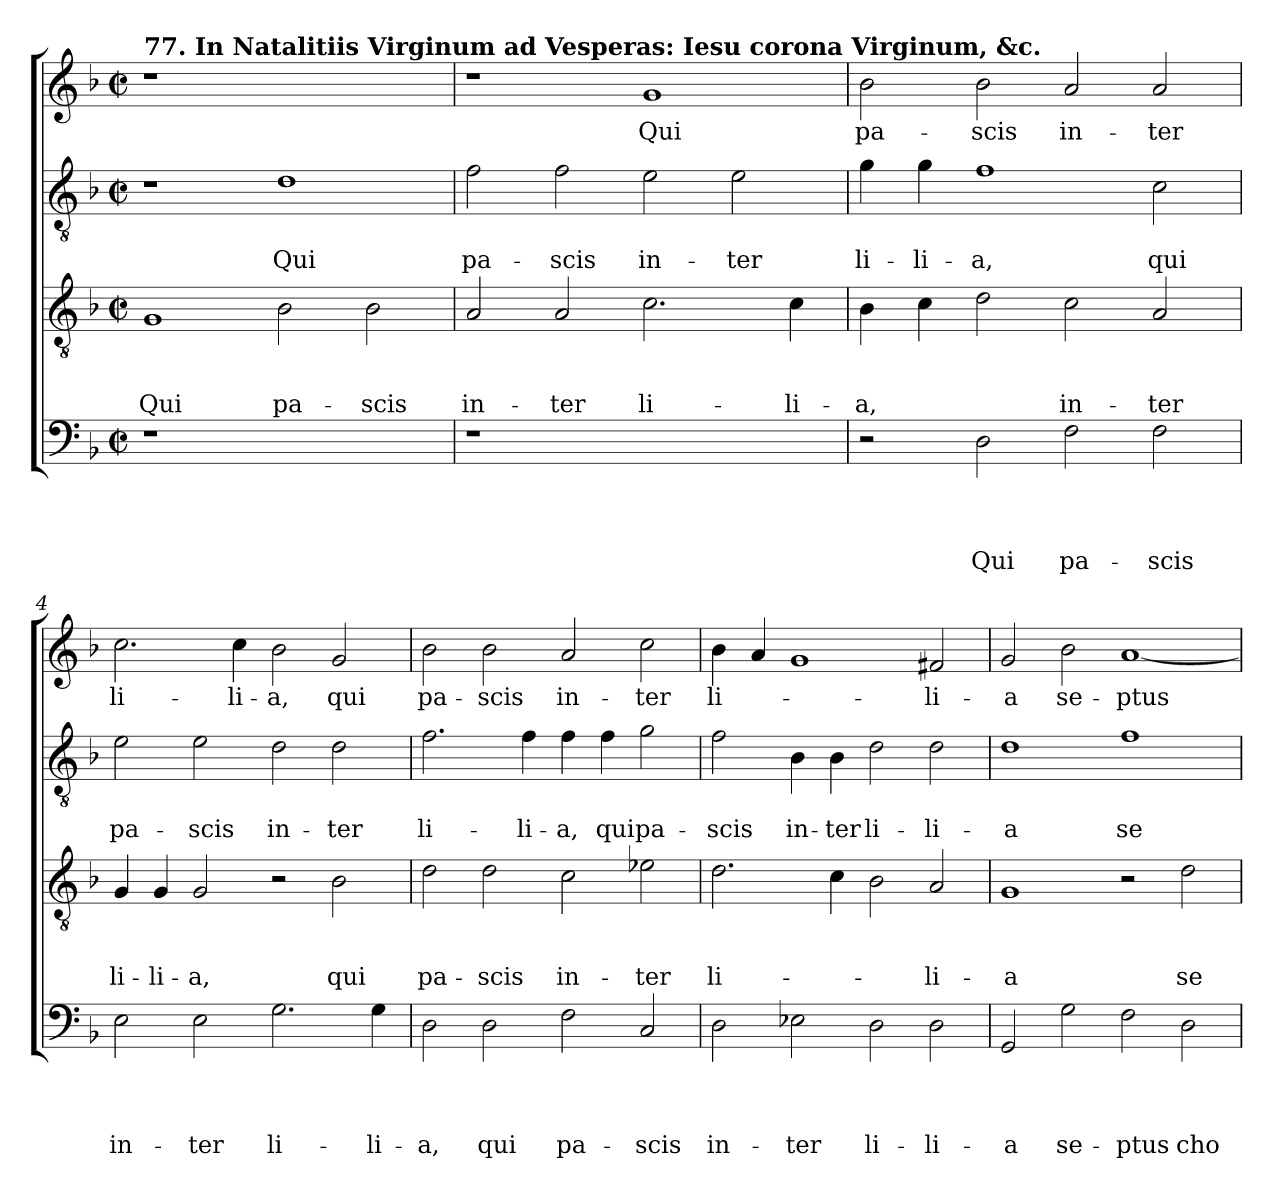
**kern	**text	**text	**text	**text	**kern	**text	**text	**text	**kern	**text	**text	**kern	**text
*part4	*part4	*part4	*part4	*part4	*part3	*part3	*part3	*part3	*part2	*part2	*part2	*part1	*part1
*staff4	*staff4	*staff4	*staff4	*staff4	*staff3	*staff3	*staff3	*staff3	*staff2	*staff2	*staff2	*staff1	*staff1
*clefF4	*	*	*	*	*clefGv2	*	*	*	*clefGv2	*	*	*clefG2	*
*k[b-]	*	*	*	*	*k[b-]	*	*	*	*k[b-]	*	*	*k[b-]	*
*F:	*	*	*	*	*F:	*	*	*	*F:	*	*	*F:	*
*M2/2	*	*	*	*	*M2/2	*	*	*	*M2/2	*	*	*M2/2	*
*met(c|)	*	*	*	*	*met(c|)	*	*	*	*met(c|)	*	*	*met(c|)	*
=1	=1	=1	=1	=1	=1	=1	=1	=1	=1	=1	=1	=1	=1
!	!	!	!	!	!	!	!	!	!	!	!	!LO:TX:a:B:t=77. In Natalitiis Virginum ad Vesperas&colon; Iesu corona Virginum, &c.	!
!	!	!	!	!	!	!	!	!LO:LY:b	!	!	!	!	!
1r	.	.	.	.	1G	.	.	Qui	1r	.	.	1r	.
!	!	!	!	!	!	!	!	!LO:LY:b	!	!	!LO:LY:b	!	!
1ryy	.	.	.	.	2B-\	.	.	pa-	1d	.	Qui	1ryy	.
!	!	!	!	!	!	!	!	!LO:LY:b	!	!	!	!	!
.	.	.	.	.	2B-\	.	.	-scis	.	.	.	.	.
=2	=2	=2	=2	=2	=2	=2	=2	=2	=2	=2	=2	=2	=2
!	!	!	!	!	!	!	!	!LO:LY:b	!	!	!LO:LY:b	!	!
1r	.	.	.	.	2A/	.	.	in-	2f\	.	pa-	1r	.
!	!	!	!	!	!	!	!	!LO:LY:b	!	!	!LO:LY:b	!	!
.	.	.	.	.	2A/	.	.	-ter	2f\	.	-scis	.	.
!	!	!	!	!	!	!	!	!LO:LY:b	!	!	!LO:LY:b	!	!LO:LY:b
1ryy	.	.	.	.	2.c\	.	.	li-	2e\	.	in-	1g	Qui
!	!	!	!	!	!	!	!	!	!	!	!LO:LY:b	!	!
.	.	.	.	.	.	.	.	.	2e\	.	-ter	.	.
!	!	!	!	!	!	!	!	!LO:LY:b	!	!	!	!	!
.	.	.	.	.	4c\	.	.	-li-	.	.	.	.	.
=3	=3	=3	=3	=3	=3	=3	=3	=3	=3	=3	=3	=3	=3
!	!	!	!	!	!	!	!	!LO:LY:b	!	!	!LO:LY:b	!	!LO:LY:b
2r	.	.	.	.	4B-\	.	.	-a,	4g\	.	li-	2b-\	pa-
!	!	!	!	!	!	!	!	!	!	!	!LO:LY:b	!	!
.	.	.	.	.	4c\	.	.	.	4g\	.	-li-	.	.
!	!	!	!	!LO:LY:b	!	!	!	!	!	!	!LO:LY:b	!	!LO:LY:b
2D\	.	.	.	Qui	2d\	.	.	.	1f	.	-a,	2b-\	-scis
!	!	!	!	!LO:LY:b	!	!	!	!LO:LY:b	!	!	!	!	!LO:LY:b
2F\	.	.	.	pa-	2c\	.	.	in-	.	.	.	2a/	in-
!	!	!	!	!LO:LY:b	!	!	!	!LO:LY:b	!	!	!LO:LY:b	!	!LO:LY:b
2F\	.	.	.	-scis	2A/	.	.	-ter	2c\	.	qui	2a/	-ter
=4	=4	=4	=4	=4	=4	=4	=4	=4	=4	=4	=4	=4	=4
!	!	!	!	!LO:LY:b	!	!	!	!LO:LY:b	!	!	!LO:LY:b	!	!LO:LY:b
2E\	.	.	.	in-	4G/	.	.	li-	2e\	.	pa-	2.cc\	li-
!	!	!	!	!	!	!	!	!LO:LY:b	!	!	!	!	!
.	.	.	.	.	4G/	.	.	-li-	.	.	.	.	.
!	!	!	!	!LO:LY:b	!	!	!	!LO:LY:b	!	!	!LO:LY:b	!	!
2E\	.	.	.	-ter	2G/	.	.	-a,	2e\	.	-scis	.	.
!	!	!	!	!	!	!	!	!	!	!	!	!	!LO:LY:b
.	.	.	.	.	.	.	.	.	.	.	.	4cc\	-li-
!	!	!	!	!LO:LY:b	!	!	!	!	!	!	!LO:LY:b	!	!LO:LY:b
2.G\	.	.	.	li-	2r	.	.	.	2d\	.	in-	2b-\	-a,
!	!	!	!	!	!	!	!	!LO:LY:b	!	!	!LO:LY:b	!	!LO:LY:b
.	.	.	.	.	2B-\	.	.	qui	2d\	.	-ter	2g/	qui
!	!	!	!	!LO:LY:b	!	!	!	!	!	!	!	!	!
4G\	.	.	.	-li-	.	.	.	.	.	.	.	.	.
=5	=5	=5	=5	=5	=5	=5	=5	=5	=5	=5	=5	=5	=5
!	!	!	!	!LO:LY:b	!	!	!	!LO:LY:b	!	!	!LO:LY:b	!	!LO:LY:b
2D\	.	.	.	-a,	2d\	.	.	pa-	2.f\	.	li-	2b-\	pa-
!	!	!	!	!LO:LY:b	!	!	!	!LO:LY:b	!	!	!	!	!LO:LY:b
2D\	.	.	.	qui	2d\	.	.	-scis	.	.	.	2b-\	-scis
!	!	!	!	!	!	!	!	!	!	!	!LO:LY:b	!	!
.	.	.	.	.	.	.	.	.	4f\	.	-li-	.	.
!	!	!	!	!LO:LY:b	!	!	!	!LO:LY:b	!	!	!LO:LY:b	!	!LO:LY:b
2F\	.	.	.	pa-	2c\	.	.	in-	4f\	.	-a,	2a/	in-
!	!	!	!	!	!	!	!	!	!	!	!LO:LY:b	!	!
.	.	.	.	.	.	.	.	.	4f\	.	qui	.	.
!	!	!	!	!LO:LY:b	!	!	!	!LO:LY:b	!	!	!LO:LY:b	!	!LO:LY:b
2C/	.	.	.	-scis	2e-X\	.	.	-ter	2g\	.	pa-	2cc\	-ter
!!LO:LB:g=z
=6	=6	=6	=6	=6	=6	=6	=6	=6	=6	=6	=6	=6	=6
!	!	!	!	!LO:LY:b	!	!	!	!LO:LY:b	!	!	!LO:LY:b	!	!LO:LY:b
2D\	.	.	.	in-	2.d\	.	.	li-	2f\	.	-scis	4b-\	li-
.	.	.	.	.	.	.	.	.	.	.	.	4a/	.
!	!	!	!	!LO:LY:b	!	!	!	!	!	!	!LO:LY:b	!	!
2E-X\	.	.	.	-ter	.	.	.	.	4B-\	.	in-	1g	.
!	!	!	!	!	!	!	!	!	!	!	!LO:LY:b	!	!
.	.	.	.	.	4c\	.	.	.	4B-\	.	-ter	.	.
!	!	!	!	!LO:LY:b	!	!	!	!	!	!	!LO:LY:b	!	!
2D\	.	.	.	li-	2B-\	.	.	.	2d\	.	li-	.	.
!	!	!	!	!LO:LY:b	!	!	!	!LO:LY:b	!	!	!LO:LY:b	!	!LO:LY:b
2D\	.	.	.	-li-	2A/	.	.	-li-	2d\	.	-li-	2f#X/	-li-
=7	=7	=7	=7	=7	=7	=7	=7	=7	=7	=7	=7	=7	=7
!	!	!	!	!LO:LY:b	!	!	!	!LO:LY:b	!	!	!LO:LY:b	!	!LO:LY:b
2GG/	.	.	.	-a	1G	.	.	-a	1d	.	-a	2g/	-a
!	!	!	!	!LO:LY:b	!	!	!	!	!	!	!	!	!LO:LY:b
2G\	.	.	.	se-	.	.	.	.	.	.	.	2b-\	se-
!	!	!	!	!LO:LY:b	!	!	!	!	!	!	!LO:LY:b	!	!LO:LY:b
2F\	.	.	.	-ptus	2r	.	.	.	1f	.	se-	[1a	-ptus
!	!	!	!	!LO:LY:b	!	!	!	!LO:LY:b	!	!	!	!	!
2D\	.	.	.	cho-	2d\	.	.	se-	.	.	.	.	.
=	=	=	=	=	=	=	=	=	=	=	=	=	=
*-	*-	*-	*-	*-	*-	*-	*-	*-	*-	*-	*-	*-	*-
